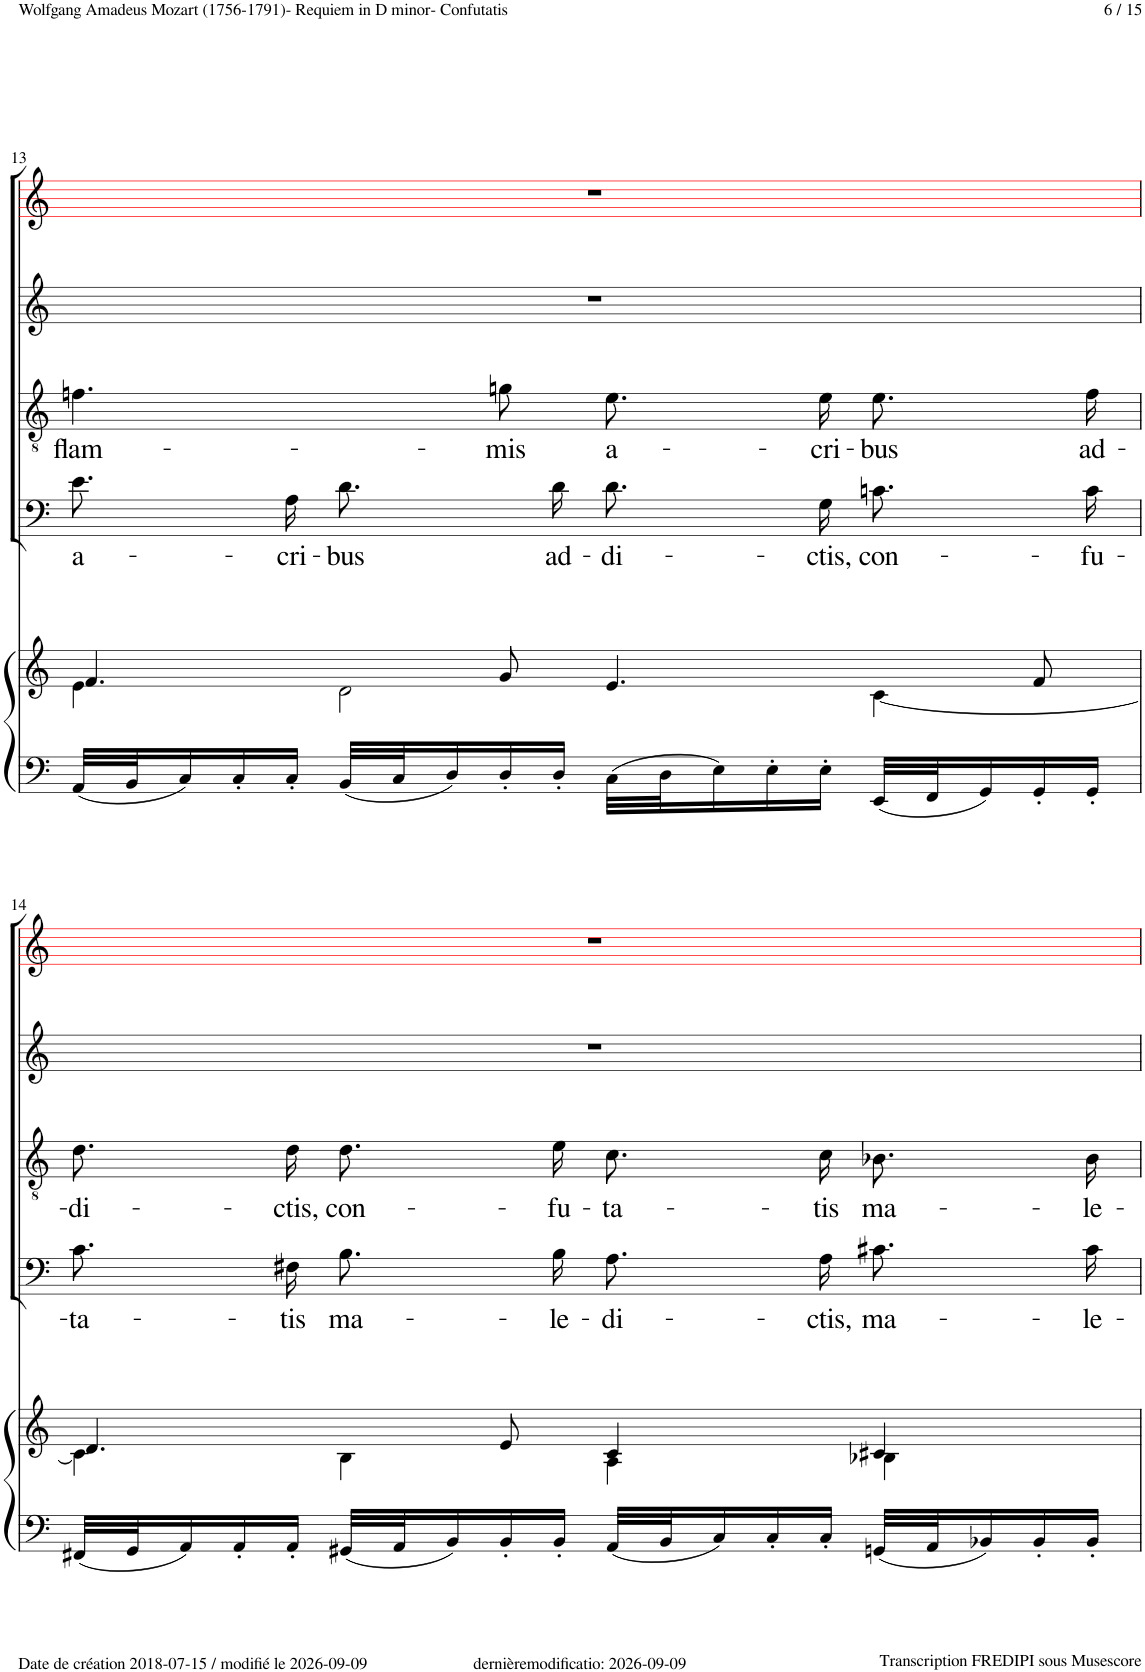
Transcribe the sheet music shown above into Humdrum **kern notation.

**kern	**kern	**kern	**text	**kern	**text	**kern	**kern
*part5	*part5	*part4	*part4	*part3	*part3	*part2	*part1
*staff6	*staff5	*staff4	*staff4	*staff3	*staff3	*staff2	*staff1
*I"Piano	*	*I"Bass	*	*I"Tenor	*	*I"Alto	*I"Soprano
*I'Pno	*	*	*	*	*	*	*
!!LO:PB:g=z
*clefF4	*clefG2	*clefF4	*	*clefGv2	*	*clefG2	*clefG2
*	*	*	*	*	*	*	*ITrd1c2
*k[]	*k[]	*k[]	*	*k[]	*	*k[]	*k[]
*M4/4	*M4/4	*M4/4	*	*M4/4	*	*M4/4	*M4/4
*met(c)	*met(c)	*met(c)	*	*met(c)	*	*met(c)	*met(c)
=13	=13	=13	=13	=13	=13	=13	=13
*	*^	*	*	*	*	*	*
!	!	!	!	!LO:LY:b	!	!LO:LY:b	!	!
32AA/LLL	4.f/	4e\	8.e!\L	a-	4.fn!\	flam-	1r	1r
32BB/J	.	.	.	.	.	.	.	.
16C/	.	.	.	.	.	.	.	.
16C'/	.	.	.	.	.	.	.	.
!	!	!	!	!LO:LY:b	!	!	!	!
16C'/JJ	.	.	16A!\Jk	-cri-	.	.	.	.
!	!	!	!	!LO:LY:b	!	!	!	!
32BB/LLL	.	2d\	8.d!\L	-bus	.	.	.	.
32C/J	.	.	.	.	.	.	.	.
16D/	.	.	.	.	.	.	.	.
!	!	!	!	!	!	!LO:LY:b	!	!
16D'/	8g/	.	.	.	8gn!\	-mis	.	.
!	!	!	!	!LO:LY:b	!	!	!	!
16D'/JJ	.	.	16d!\Jk	ad-	.	.	.	.
!	!	!	!	!LO:LY:b	!	!LO:LY:b	!	!
32C\LLL	4.e/	.	8.d!\L	-di-	8.e!\L	a-	.	.
32D\J	.	.	.	.	.	.	.	.
16E\	.	.	.	.	.	.	.	.
16E'\	.	.	.	.	.	.	.	.
!	!	!	!	!LO:LY:b	!	!LO:LY:b	!	!
16E'\JJ	.	.	16G!\Jk	-ctis,	16e!\Jk	-cri-	.	.
!	!	!	!	!LO:LY:b	!	!LO:LY:b	!	!
32EE/LLL	.	[4c\	8.cn!\L	con-	8.e!\L	-bus	.	.
32FF/J	.	.	.	.	.	.	.	.
16GG/	.	.	.	.	.	.	.	.
16GG'/	8f/	.	.	.	.	.	.	.
!	!	!	!	!LO:LY:b	!	!LO:LY:b	!	!
16GG'/JJ	.	.	16c!\Jk	-fu-	16f!\Jk	ad-	.	.
!!LO:LB:g=z
=14	=14	=14	=14	=14	=14	=14	=14	=14
!	!	!	!	!LO:LY:b	!	!LO:LY:b	!	!
32FF#X/LLL	4.d/	4c\]	8.c!\L	-ta-	8.d!\L	-di-	1r	1r
32GG/J	.	.	.	.	.	.	.	.
16AA/	.	.	.	.	.	.	.	.
16AA'/	.	.	.	.	.	.	.	.
!	!	!	!	!LO:LY:b	!	!LO:LY:b	!	!
16AA'/JJ	.	.	16F#X!\Jk	-tis	16d!\Jk	-ctis,	.	.
!	!	!	!	!LO:LY:b	!	!LO:LY:b	!	!
32GG#X/LLL	.	4B\	8.B!\L	ma-	8.d!\L	con-	.	.
32AA/J	.	.	.	.	.	.	.	.
16BB/	.	.	.	.	.	.	.	.
16BB'/	8e/	.	.	.	.	.	.	.
!	!	!	!	!LO:LY:b	!	!LO:LY:b	!	!
16BB'/JJ	.	.	16B!\Jk	-le-	16e!\Jk	-fu-	.	.
!	!	!	!	!LO:LY:b	!	!LO:LY:b	!	!
32AA/LLL	4c/	4A\	8.A!\L	-di-	8.c!\L	-ta-	.	.
32BB/J	.	.	.	.	.	.	.	.
16C/	.	.	.	.	.	.	.	.
16C'/	.	.	.	.	.	.	.	.
!	!	!	!	!LO:LY:b	!	!LO:LY:b	!	!
16C'/JJ	.	.	16A!\Jk	-ctis,	16c!\Jk	-tis	.	.
!	!	!	!	!LO:LY:b	!	!LO:LY:b	!	!
32GGn/LLL	4c#X/	4B-X\	8.c#X!\L	ma-	8.B-X!\L	ma-	.	.
32AA/J	.	.	.	.	.	.	.	.
16BB-X/	.	.	.	.	.	.	.	.
16BB-'/	.	.	.	.	.	.	.	.
!	!	!	!	!LO:LY:b	!	!LO:LY:b	!	!
16BB-'/JJ	.	.	16c#!\Jk	-le-	16B-!\Jk	-le-	.	.
*	*v	*v	*	*	*	*	*	*
=	=	=	=	=	=	=	=
*-	*-	*-	*-	*-	*-	*-	*-
